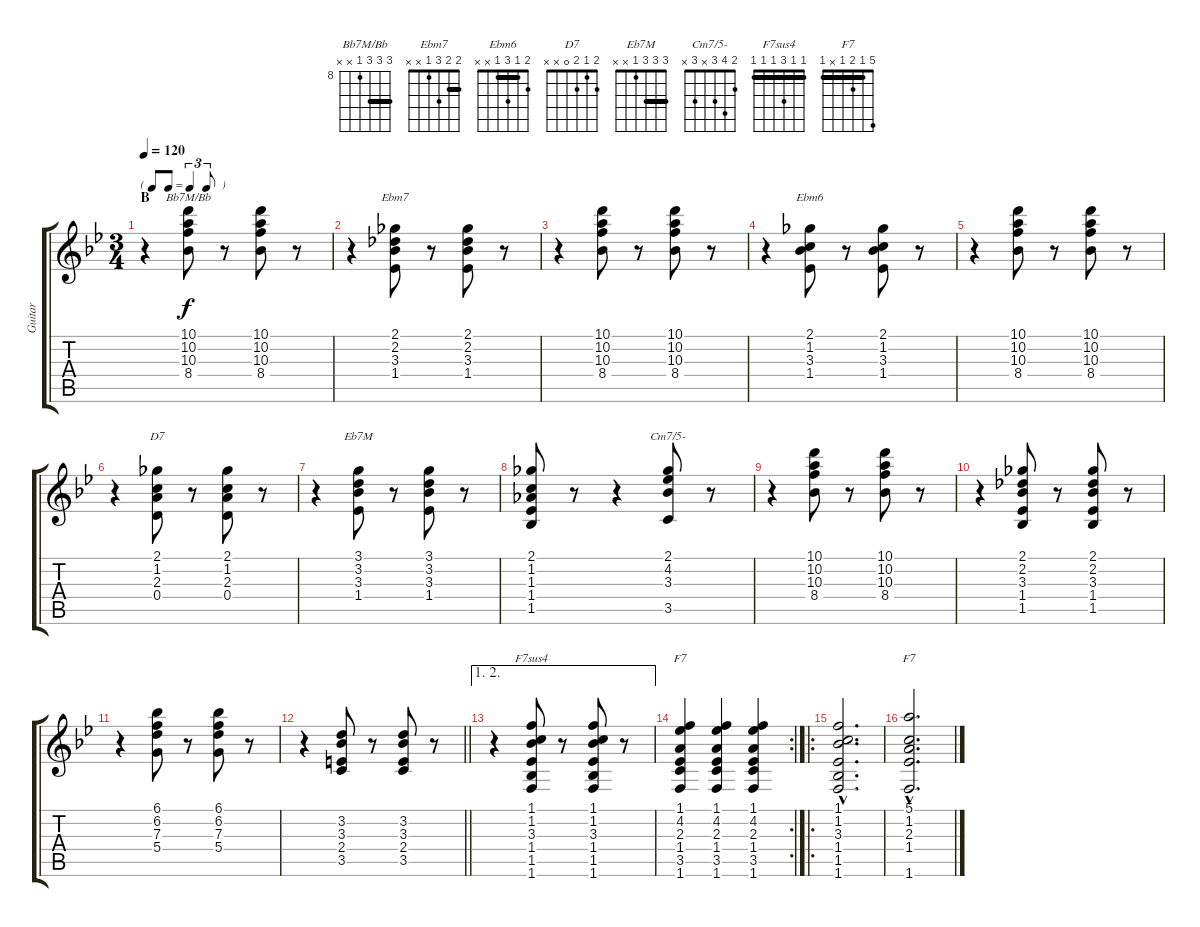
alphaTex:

\track ("Guitar" "Guitar") {instrument electricguitarjazz}
\staff {score tabs}
\tuning (E4 B3 G3 D3 A2 E2) {hide}
\chord ("Bb7M/Bb" 10 10 10 8 x x) {firstfret 8 barre 10}
\chord ("Ebm7" 2 2 3 1 x x) {barre 2}
\chord ("Ebm6" 2 1 3 1 x x) {barre 1}
\chord ("D7" 2 1 2 0 x x)
\chord ("Eb7M" 3 3 3 1 x x) {barre 3}
\chord ("Cm7/5-" 2 4 3 x 3 x)
\chord ("F7sus4" 1 1 3 1 1 1) {barre 1}
\chord ("F7" 1 4 2 1 3 1) {barre 1}
\chord ("F7" 5 1 2 1 x 1) {barre 1}
\ts (3 4)
\tf triplet8th
\section ("" "B ")
\tempo 120
\clef g2
\ks bb
r.4{dy f} (10.1 10.2 10.3 8.4).8{ch "Bb7M/Bb"} r.8 (10.1 10.2 10.3 8.4).8 r.8 |
r.4 (2.1 2.2 3.3 1.4).8{ch "Ebm7"} r.8 (2.1 2.2 3.3 1.4).8 r.8 |
r.4 (10.1 10.2 10.3 8.4).8 r.8 (10.1 10.2 10.3 8.4).8 r.8 |
r.4 (2.1 1.2 3.3 1.4).8{ch "Ebm6"} r.8 (2.1 1.2 3.3 1.4).8 r.8 |
r.4 (10.1 10.2 10.3 8.4).8 r.8 (10.1 10.2 10.3 8.4).8 r.8 |
r.4 (2.1 1.2 2.3 0.4).8{ch "D7"} r.8 (2.1 1.2 2.3 0.4).8 r.8 |
r.4 (3.1 3.2 3.3 1.4).8{ch "Eb7M"} r.8 (3.1 3.2 3.3 1.4).8 r.8 |
(2.1 1.2 1.3 1.4 1.5).8 r.8 r.4 (2.1 4.2 3.3 3.5).8{ch "Cm7/5-"} r.8 |
r.4 (10.1 10.2 10.3 8.4).8 r.8 (10.1 10.2 10.3 8.4).8 r.8 |
r.4 (2.1 2.2 3.3 1.4 1.5).8 r.8 (2.1 2.2 3.3 1.4 1.5).8 r.8 |
r.4 (6.1 6.2 7.3 5.4).8 r.8 (6.1 6.2 7.3 5.4).8 r.8 |
\barLineRight lightlight
r.4 (3.2 3.3 2.4 3.5).8 r.8 (3.2 3.3 2.4 3.5).8 r.8 |
\ae (1 2)
r.4 (1.1 1.2 3.3 1.4 1.5 1.6).8{ch "F7sus4"} r.8 (1.1 1.2 3.3 1.4 1.5 1.6).8 r.8 |
\rc 2
(1.1 4.2 2.3 1.4 3.5 1.6).4{ch "F7"} (1.1 4.2 2.3 1.4 3.5 1.6).4 (1.1 4.2 2.3 1.4 3.5 1.6).4 |
\ro
(1.1{hac} 1.2{hac} 3.3{hac} 1.4{hac} 1.5{hac} 1.6{hac}).2{d} |
(5.1{hac} 1.2{hac} 2.3{hac} 1.4{hac} 1.6{hac}).2{d ch "F7"}
